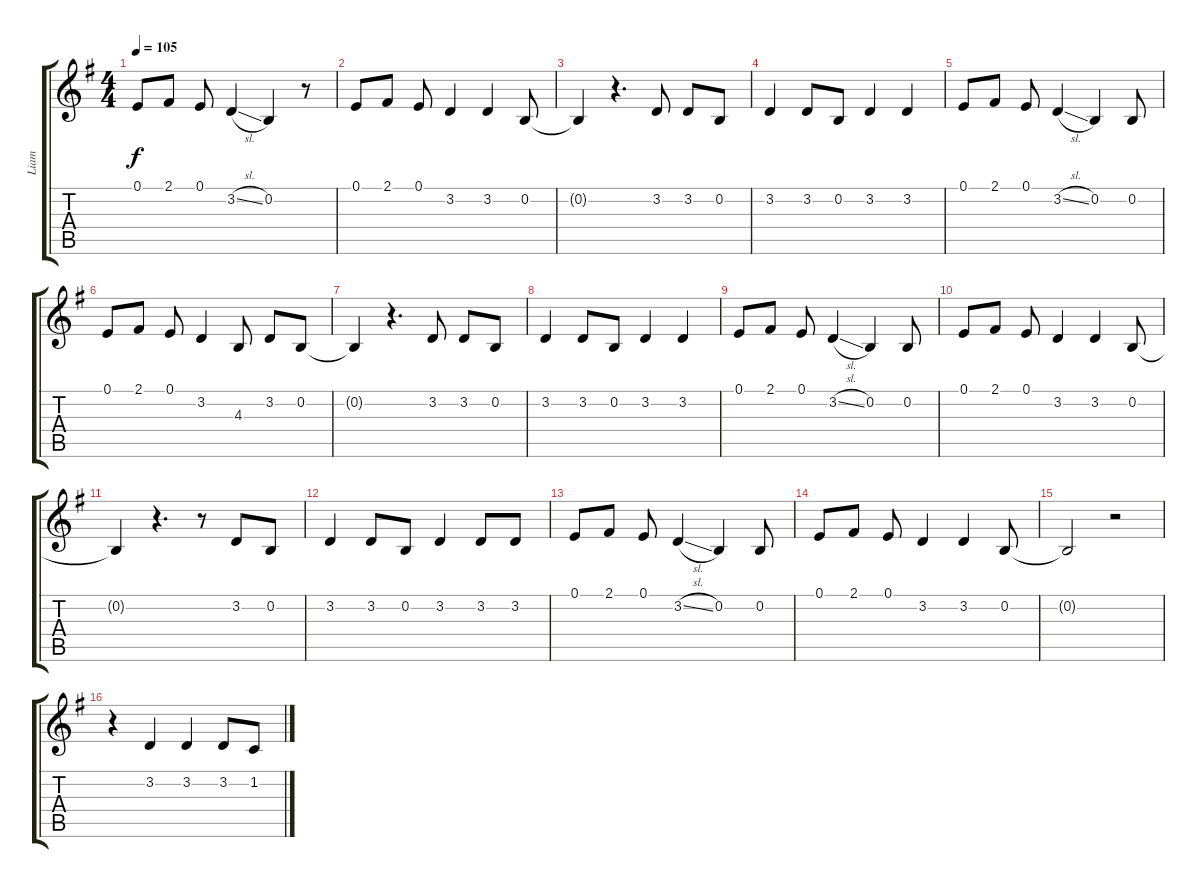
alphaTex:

\track ("Liam" "Liam") {instrument lead2sawtooth}
\staff {score tabs}
\tuning (E4 B3 G3 D3 A2 E2) {hide}
\ts (4 4)
\tempo 105
\clef g2
\ks g
0.1.8{dy f} 2.1.8 0.1.8 3.2{sl}.4 0.2.4 r.8 |
0.1.8 2.1.8 0.1.8 3.2.4 3.2.4 0.2.8 |
0.2{t}.4 r.4{d} 3.2.8 3.2.8 0.2.8 |
3.2.4 3.2.8 0.2.8 3.2.4 3.2.4 |
0.1.8 2.1.8 0.1.8 3.2{sl}.4 0.2.4 0.2.8 |
0.1.8 2.1.8 0.1.8 3.2.4 4.3.8 3.2.8 0.2.8 |
0.2{t}.4 r.4{d} 3.2.8 3.2.8 0.2.8 |
3.2.4 3.2.8 0.2.8 3.2.4 3.2.4 |
0.1.8 2.1.8 0.1.8 3.2{sl}.4 0.2.4 0.2.8 |
0.1.8 2.1.8 0.1.8 3.2.4 3.2.4 0.2.8 |
0.2{t}.4 r.4{d} r.8 3.2.8 0.2.8 |
3.2.4 3.2.8 0.2.8 3.2.4 3.2.8 3.2.8 |
0.1.8 2.1.8 0.1.8 3.2{sl}.4 0.2.4 0.2.8 |
0.1.8 2.1.8 0.1.8 3.2.4 3.2.4 0.2.8 |
0.2{t}.2 r.2 |
r.4 3.2.4 3.2.4 3.2.8 1.2.8
